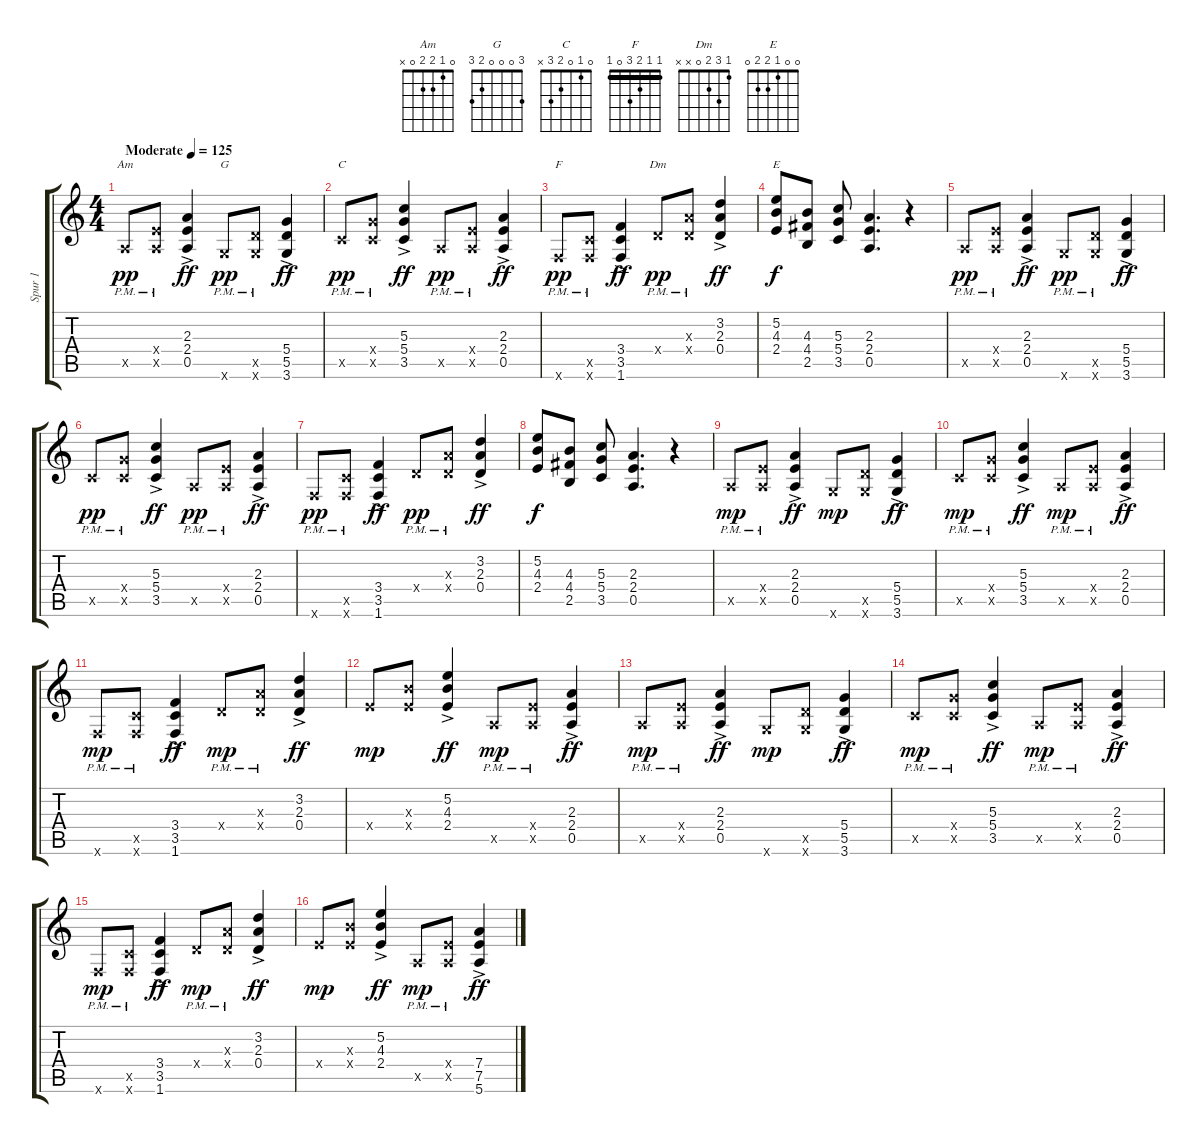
\track ("Spur 1" "Spur 1") {instrument distortionguitar}
\staff {score tabs}
\tuning (E4 B3 G3 D3 A2 E2) {hide}
\chord ("Am" 0 1 2 2 0 x)
\chord ("G" 3 0 0 0 2 3)
\chord ("C" 0 1 0 2 3 x)
\chord ("F" 1 1 2 3 0 1) {barre 1}
\chord ("Dm" 1 3 2 0 x x)
\chord ("E" 0 0 1 2 2 0)
\ts (4 4)
\tempo (125 "Moderate")
\clef g2
\ks c
0.5{pm x}.8{ch "Am" dy pp instrument distortionguitar} (2.4{x} 0.5{pm x}).8 (2.3{ac} 2.4{ac} 0.5{ac}).4{dy ff} 3.6{pm x}.8{ch "G" dy pp} (5.5{x} 3.6{pm x}).8 (5.4{ac} 5.5{ac} 3.6{ac}).4{dy ff} |
3.5{pm x}.8{ch "C" dy pp} (5.4{pm x} 3.5{pm x}).8 (5.3{ac} 5.4{ac} 3.5{ac}).4{dy ff} 0.5{pm x}.8{dy pp} (2.4{pm x} 0.5{pm x}).8 (2.3{ac} 2.4{ac} 0.5{ac}).4{dy ff} |
1.6{pm x}.8{ch "F" dy pp} (3.5{pm x} 1.6{pm x}).8 (3.4{ac} 3.5{ac} 1.6{ac}).4{dy ff} 0.4{pm x}.8{ch "Dm" dy pp} (2.3{pm x} 0.4{pm x}).8 (3.2{ac} 2.3{ac} 0.4{ac}).4{dy ff} |
(5.2 4.3 2.4).8{ch "E" dy f} (4.3 4.4 2.5).8 (5.3 5.4 3.5).8 (2.3 2.4 0.5).4{d} r.4 |
0.5{pm x}.8{dy pp} (2.4{pm x} 0.5{pm x}).8 (2.3{ac} 2.4{ac} 0.5{ac}).4{dy ff} 3.6{pm x}.8{dy pp} (5.5{pm x} 3.6{pm x}).8 (5.4{ac} 5.5{ac} 3.6{ac}).4{dy ff} |
3.5{pm x}.8{dy pp} (5.4{pm x} 3.5{pm x}).8 (5.3{ac} 5.4{ac} 3.5{ac}).4{dy ff} 0.5{pm x}.8{dy pp} (2.4{pm x} 0.5{pm x}).8 (2.3{ac} 2.4{ac} 0.5{ac}).4{dy ff} |
1.6{pm x}.8{dy pp} (3.5{pm x} 1.6{pm x}).8 (3.4{ac} 3.5{ac} 1.6{ac}).4{dy ff} 0.4{pm x}.8{dy pp} (2.3{pm x} 0.4{pm x}).8 (3.2{ac} 2.3{ac} 0.4{ac}).4{dy ff} |
(5.2 4.3 2.4).8{dy f} (4.3 4.4 2.5).8 (5.3 5.4 3.5).8 (2.3 2.4 0.5).4{d} r.4 |
0.5{pm x}.8{dy mp} (2.4{pm x} 0.5{pm x}).8 (2.3{ac} 2.4{ac} 0.5{ac}).4{dy ff} 3.6{x}.8{dy mp} (5.5{x} 3.6{x}).8 (5.4{ac} 5.5{ac} 3.6{ac}).4{dy ff} |
3.5{pm x}.8{dy mp} (5.4{pm x} 3.5{pm x}).8 (5.3{ac} 5.4{ac} 3.5{ac}).4{dy ff} 0.5{pm x}.8{dy mp} (2.4{pm x} 0.5{pm x}).8 (2.3{ac} 2.4{ac} 0.5{ac}).4{dy ff} |
1.6{pm x}.8{dy mp} (3.5{pm x} 1.6{pm x}).8 (3.4{ac} 3.5{ac} 1.6{ac}).4{dy ff} 0.4{pm x}.8{dy mp} (2.3{pm x} 0.4{pm x}).8 (3.2{ac} 2.3{ac} 0.4{ac}).4{dy ff} |
2.4{x}.8{dy mp} (4.3{x} 2.4{x}).8 (5.2{ac} 4.3 2.4).4{dy ff} 0.5{pm x}.8{dy mp} (2.4{pm x} 0.5{pm x}).8 (2.3{ac} 2.4{ac} 0.5{ac}).4{dy ff} |
0.5{pm x}.8{dy mp} (2.4{pm x} 0.5{pm x}).8 (2.3{ac} 2.4{ac} 0.5{ac}).4{dy ff} 3.6{x}.8{dy mp} (5.5{x} 3.6{x}).8 (5.4{ac} 5.5{ac} 3.6{ac}).4{dy ff} |
3.5{pm x}.8{dy mp} (5.4{pm x} 3.5{pm x}).8 (5.3{ac} 5.4{ac} 3.5{ac}).4{dy ff} 0.5{pm x}.8{dy mp} (2.4{pm x} 0.5{pm x}).8 (2.3{ac} 2.4{ac} 0.5{ac}).4{dy ff} |
1.6{pm x}.8{dy mp} (3.5{pm x} 1.6{pm x}).8 (3.4{ac} 3.5{ac} 1.6{ac}).4{dy ff} 0.4{pm x}.8{dy mp} (2.3{pm x} 0.4{pm x}).8 (3.2{ac} 2.3{ac} 0.4{ac}).4{dy ff} |
2.4{x}.8{dy mp} (4.3{x} 2.4{x}).8 (5.2{ac} 4.3 2.4).4{dy ff} 0.5{pm x}.8{dy mp} (2.4{pm x} 0.5{pm x}).8 (7.4{ss ac} 7.5{ss ac} 5.6{ss}).4{dy ff}
